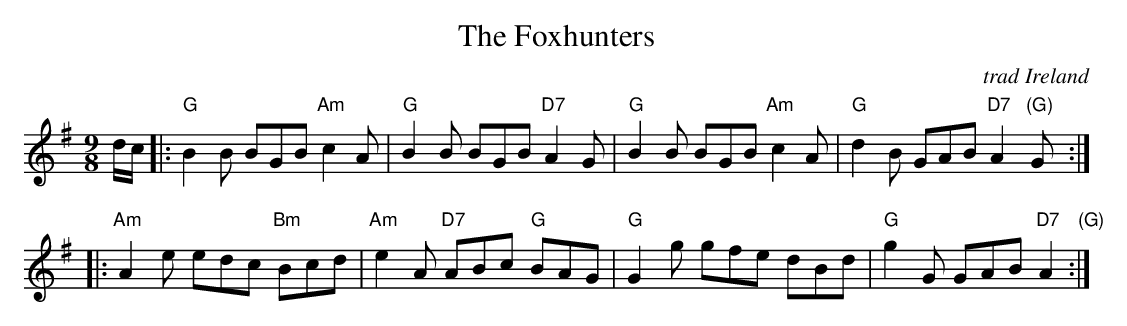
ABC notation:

X:1
T: The Foxhunters
O: trad Ireland
M: 9/8
L: 1/8
K: G
d/c/ |:\
"G"B2B BGB "Am"c2A | "G"B2B BGB "D7"A2G |\
"G"B2B BGB "Am"c2A | "G"d2B GAB "D7"A2"(G)"G :|
|:\
"Am"A2e edc "Bm"Bcd | "Am"e2A "D7"ABc "G"BAG |\
"G"G2g gfe dBd | "G"g2G GAB "D7"A2"(G)" :|
